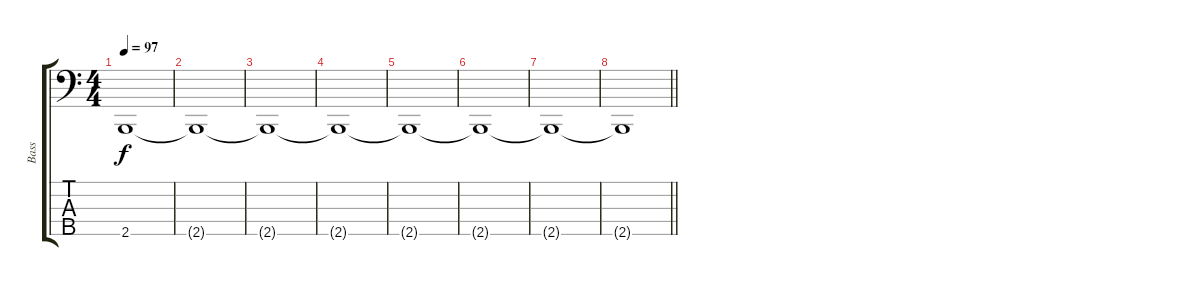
\track ("Bass" "Bass") {instrument electricbassfinger}
\staff {score tabs}
\tuning (G2 D2 A1 E1 A0) {hide}
\ts (4 4)
\tempo 97
\clef f4
\ks c
2.5{t}.1{dy f} |
2.5{t}.1 |
2.5{t}.1 |
2.5{t}.1 |
2.5{t}.1 |
2.5{t}.1 |
2.5{t}.1 |
\barLineRight lightlight
2.5{t}.1
